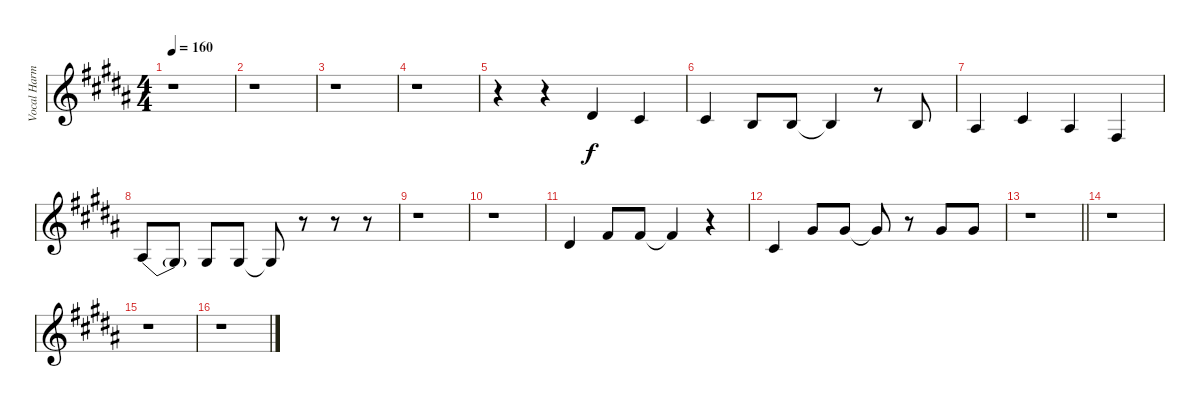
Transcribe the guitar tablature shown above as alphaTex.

\track ("Vocal Harmony 1" "Vocal Harm") {instrument flute}
\staff {score}
\tuning (E4 B3 G3 D3 A2 E2) {hide}
\ts (4 4)
\tempo 160
\clef g2
\ks b
r.1{dy f} |
r.1 |
r.1 |
r.1 |
r.4 r.4 4.2.4 2.2.4 |
0.2{be (custom 0 4 15 4 30 0 60 0)}.4 0.2.8 0.2.8 0.2{t}.4 r.8 0.2.8 |
3.3.4 2.2.4 3.3.4 4.4.4 |
1.3{be (custom 0 4 15 4 30 0 60 0)}.8 1.3{t}.8 1.3.8 1.3.8 1.3{t}.8 r.8 r.8 r.8 |
r.1 |
r.1 |
4.2.4 2.1.8 2.1.8 2.1{t}.4 r.4 |
2.2.4 4.1.8 4.1.8 4.1{t}.8 r.8 4.1.8 4.1.8 |
\barLineRight lightlight
r.1 |
r.1 |
r.1 |
r.1
